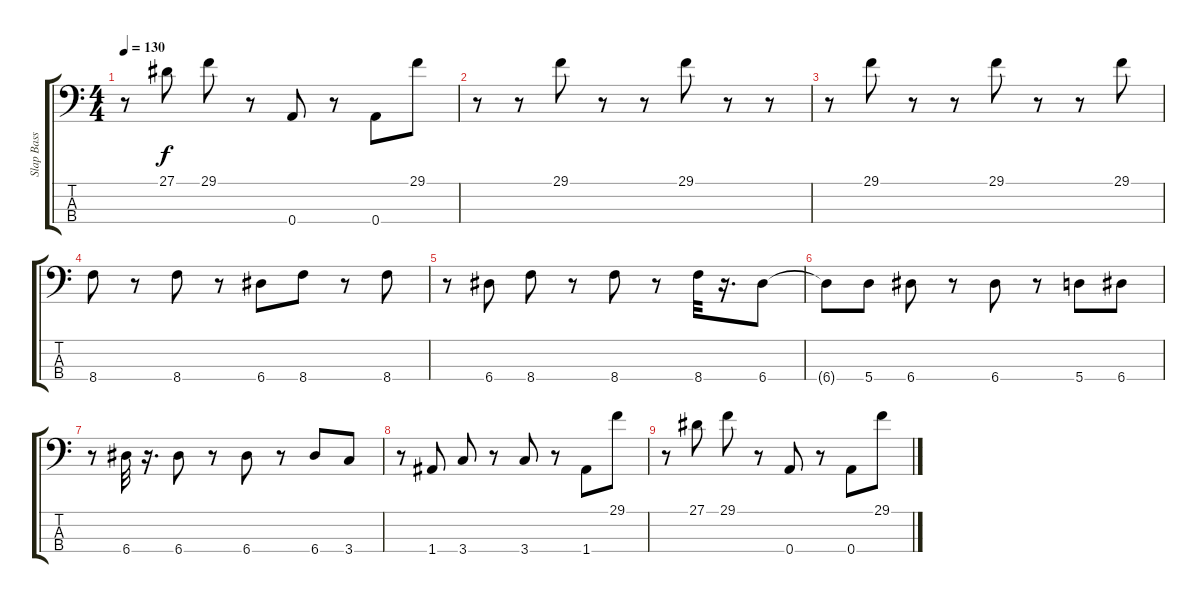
\track ("Slap Bass 2" "Slap Bass ") {instrument slapbass2}
\staff {score tabs}
\tuning (C-1 G2 D2 A1) {hide}
\ts (4 4)
\tempo 130
\clef f4
\ks c
r.8{dy f} 27.1.8 29.1.8 r.8 0.4.8 r.8 0.4.8 29.1.8 |
r.8 r.8 29.1.8 r.8 r.8{volume 12} 29.1.8{volume 12} r.8 r.8{volume 11} |
r.8 29.1.8{volume 11} r.8{volume 11} r.8 29.1.8{volume 10} r.8{volume 10} r.8 29.1.8{volume 10} |
8.4.8{volume 9} r.8 8.4.8{volume 9} r.8 6.4.8{volume 9} 8.4.8{volume 8} r.8 8.4.8{volume 8} |
r.8 6.4.8{volume 8} 8.4.8{volume 7} r.8 8.4.8{volume 7} r.8 8.4.32{volume 7} r.16{d} 6.4.8{volume 6} |
6.4{t}.8 5.4.8{volume 6} 6.4.8{volume 6} r.8 6.4.8{volume 5} r.8 5.4.8{volume 5} 6.4.8{volume 5} |
r.8 6.4.32{volume 4} r.16{d} 6.4.8{volume 4} r.8 6.4.8{volume 4} r.8 6.4.8{volume 3} 3.4.8{volume 3} |
r.8 1.4.8{volume 3} 3.4.8{volume 3} r.8 3.4.8{volume 2} r.8 1.4.8{volume 2} 29.1.8{volume 2} |
r.8 27.1.8{volume 1} 29.1.8{volume 1} r.8 0.4.8{volume 1} r.8 0.4.8{volume 0} 29.1.8{volume 0}
